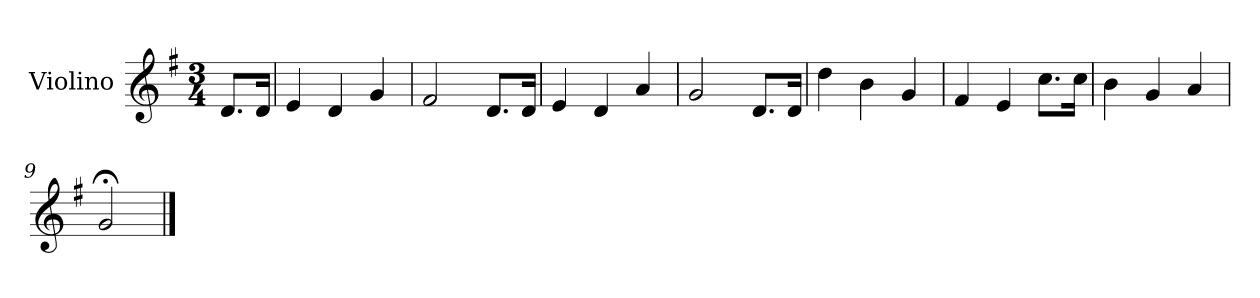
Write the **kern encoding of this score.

**kern
*part1
*staff1
*I"Violino
*I'Vln.
*clefG2
*k[f#]
*M3/4
*MM80
=1
8.d/L
16d/Jk
=2
4e/
4d/
4g/
=3
2f#/
8.d/L
16d/Jk
=4
4e/
4d/
4a/
=5
2g/
8.d/L
16d/Jk
=6
4dd\
4b\
4g/
=7
4f#/
4e/
8.cc\L
16cc\Jk
=8
4b\
4g/
4a/
=9
2g;</
==
*-
